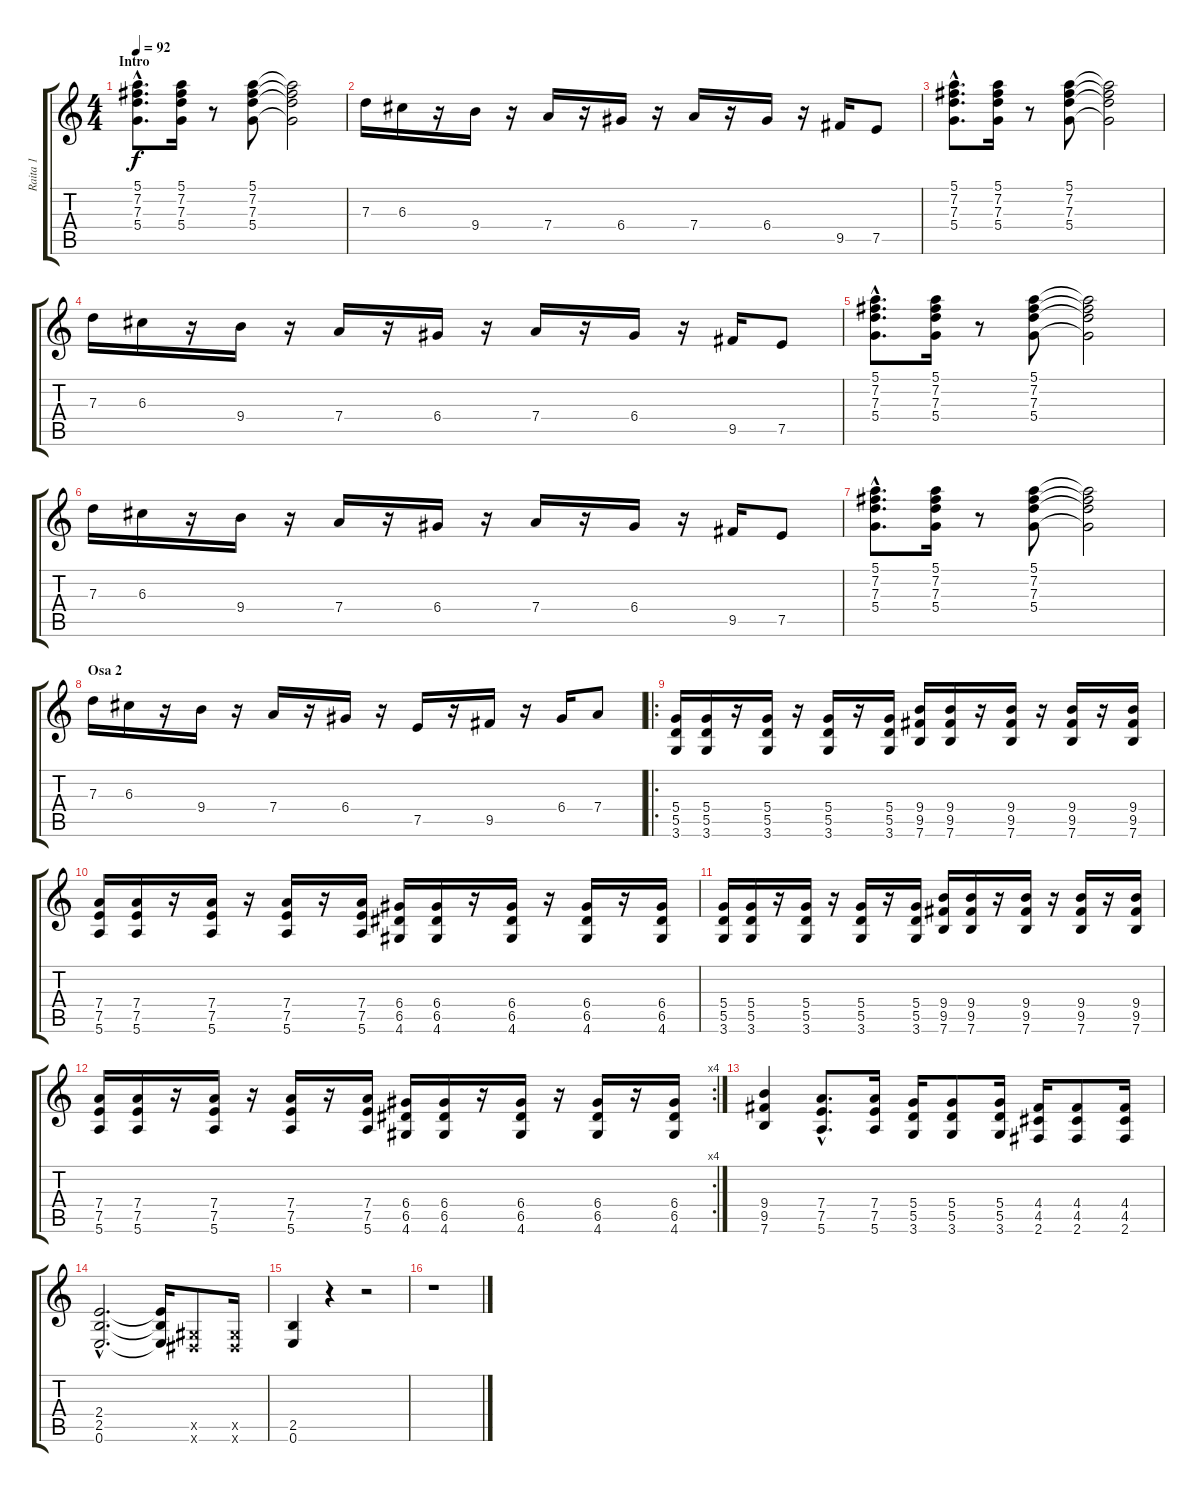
\track ("Raita 1" "Raita 1") {instrument distortionguitar}
\staff {score tabs}
\tuning (E4 B3 G3 D3 A2 E2) {hide}
\ts (4 4)
\section ("" "Intro")
\tempo 92
\clef g2
\ks c
(5.1{hac} 7.2{hac} 7.3{hac} 5.4{hac}).8{d dy f instrument distortionguitar} (5.1 7.2 7.3 5.4).16 r.8 (5.1 7.2 7.3 5.4).8 (5.1{t} 7.2{t} 7.3{t} 5.4{t}).2 |
7.3.16 6.3.16 r.16 9.4.16 r.16 7.4.16 r.16 6.4.16 r.16 7.4.16 r.16 6.4.16 r.16 9.5.16 7.5.8 |
(5.1{hac} 7.2{hac} 7.3{hac} 5.4{hac}).8{d} (5.1 7.2 7.3 5.4).16 r.8 (5.1 7.2 7.3 5.4).8 (5.1{t} 7.2{t} 7.3{t} 5.4{t}).2 |
7.3.16 6.3.16 r.16 9.4.16 r.16 7.4.16 r.16 6.4.16 r.16 7.4.16 r.16 6.4.16 r.16 9.5.16 7.5.8 |
(5.1{hac} 7.2{hac} 7.3{hac} 5.4{hac}).8{d} (5.1 7.2 7.3 5.4).16 r.8 (5.1 7.2 7.3 5.4).8 (5.1{t} 7.2{t} 7.3{t} 5.4{t}).2 |
7.3.16 6.3.16 r.16 9.4.16 r.16 7.4.16 r.16 6.4.16 r.16 7.4.16 r.16 6.4.16 r.16 9.5.16 7.5.8 |
(5.1{hac} 7.2{hac} 7.3{hac} 5.4{hac}).8{d} (5.1 7.2 7.3 5.4).16 r.8 (5.1 7.2 7.3 5.4).8 (5.1{t} 7.2{t} 7.3{t} 5.4{t}).2 |
\section ("" "Osa 2")
7.3.16 6.3.16 r.16 9.4.16 r.16 7.4.16 r.16 6.4.16 r.16 7.5.16 r.16 9.5.16 r.16 6.4.16 7.4.8 |
\ro
(5.4 5.5 3.6).16 (5.4 5.5 3.6).16 r.16 (5.4 5.5 3.6).16 r.16 (5.4 5.5 3.6).16 r.16 (5.4 5.5 3.6).16 (9.4 9.5 7.6).16 (9.4 9.5 7.6).16 r.16 (9.4 9.5 7.6).16 r.16 (9.4 9.5 7.6).16 r.16 (9.4 9.5 7.6).16 |
(7.4 7.5 5.6).16 (7.4 7.5 5.6).16 r.16 (7.4 7.5 5.6).16 r.16 (7.4 7.5 5.6).16 r.16 (7.4 7.5 5.6).16 (6.4 6.5 4.6).16 (6.4 6.5 4.6).16 r.16 (6.4 6.5 4.6).16 r.16 (6.4 6.5 4.6).16 r.16 (6.4 6.5 4.6).16 |
(5.4 5.5 3.6).16 (5.4 5.5 3.6).16 r.16 (5.4 5.5 3.6).16 r.16 (5.4 5.5 3.6).16 r.16 (5.4 5.5 3.6).16 (9.4 9.5 7.6).16 (9.4 9.5 7.6).16 r.16 (9.4 9.5 7.6).16 r.16 (9.4 9.5 7.6).16 r.16 (9.4 9.5 7.6).16 |
\rc 4
(7.4 7.5 5.6).16 (7.4 7.5 5.6).16 r.16 (7.4 7.5 5.6).16 r.16 (7.4 7.5 5.6).16 r.16 (7.4 7.5 5.6).16 (6.4 6.5 4.6).16 (6.4 6.5 4.6).16 r.16 (6.4 6.5 4.6).16 r.16 (6.4 6.5 4.6).16 r.16 (6.4 6.5 4.6).16 |
(9.4 9.5 7.6).4 (7.4{hac} 7.5{hac} 5.6{hac}).8{d} (7.4 7.5 5.6).16 (5.4 5.5 3.6).16 (5.4 5.5 3.6).8 (5.4 5.5 3.6).16 (4.4 4.5 2.6).16 (4.4 4.5 2.6).8 (4.4 4.5 2.6).16 |
(2.4{hac} 2.5{hac} 0.6{hac}).2{d} (2.4{t} 2.5{t} 0.6{t}).16 (-1.5{x} -1.6{x}).8 (-1.5{x} -1.6{x}).16 |
(2.5 0.6).4 r.4 r.2 |
r.1
